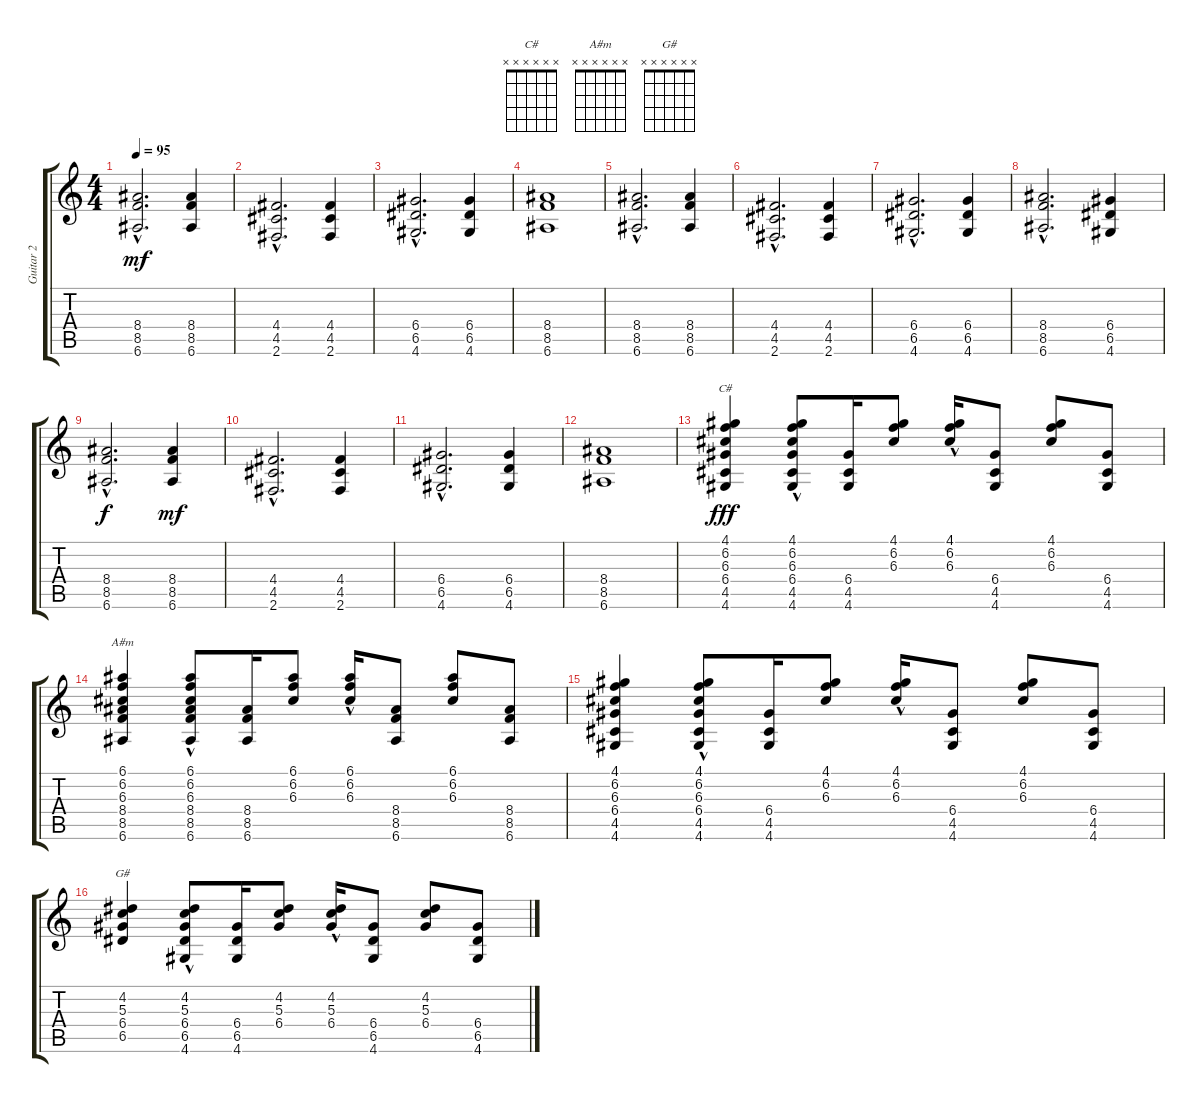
\track ("Guitar 2" "Guitar 2") {instrument distortionguitar}
\staff {score tabs}
\tuning (E4 B3 G3 D3 A2 E2) {hide}
\chord ("C#" x x x x x x)
\chord ("A#m" x x x x x x)
\chord ("G#" x x x x x x)
\ts (4 4)
\tempo 95
\clef g2
\ks c
(8.4{hac} 8.5{hac} 6.6{hac}).2{d dy mf} (8.4 8.5 6.6).4 |
(4.4{hac} 4.5{hac} 2.6{hac}).2{d} (4.4 4.5 2.6).4 |
(6.4{hac} 6.5{hac} 4.6{hac}).2{d} (6.4 6.5 4.6).4 |
(8.4 8.5 6.6).1 |
(8.4{hac} 8.5{hac} 6.6{hac}).2{d} (8.4 8.5 6.6).4 |
(4.4{hac} 4.5{hac} 2.6{hac}).2{d} (4.4 4.5 2.6).4 |
(6.4{hac} 6.5{hac} 4.6{hac}).2{d} (6.4 6.5 4.6).4 |
(8.4{hac} 8.5{hac} 6.6{hac}).2{d} (6.4 6.5 4.6).4 |
(8.4{hac} 8.5{hac} 6.6{hac}).2{d dy f} (8.4 8.5 6.6).4{dy mf} |
(4.4{hac} 4.5{hac} 2.6{hac}).2{d} (4.4 4.5 2.6).4 |
(6.4{hac} 6.5{hac} 4.6{hac}).2{d} (6.4 6.5 4.6).4 |
(8.4 8.5 6.6).1 |
(4.1 6.2 6.3 6.4 4.5 4.6).4{ch "C#" dy fff volume 12} (4.1{hac} 6.2 6.3{hac} 6.4 4.5 4.6).8 (6.4 4.5 4.6).16 (4.1 6.2 6.3).8 (4.1{hac} 6.2{hac} 6.3{hac}).16 (6.4 4.5 4.6).8 (4.1 6.2 6.3).8 (6.4 4.5 4.6).8 |
(6.1 6.2 6.3 8.4 8.5 6.6).4{ch "A#m"} (6.1{hac} 6.2 6.3{hac} 8.4 8.5 6.6).8 (8.4 8.5 6.6).16 (6.1 6.2 6.3).8 (6.1{hac} 6.2{hac} 6.3).16 (8.4 8.5 6.6).8 (6.1 6.2 6.3).8 (8.4 8.5 6.6).8 |
(4.1 6.2 6.3 6.4 4.5 4.6).4 (4.1{hac} 6.2 6.3{hac} 6.4 4.5 4.6).8 (6.4 4.5 4.6).16 (4.1 6.2 6.3).8 (4.1{hac} 6.2{hac} 6.3{hac}).16 (6.4 4.5 4.6).8 (4.1 6.2 6.3).8 (6.4 4.5 4.6).8 |
(4.2 5.3 6.4 6.5).4{ch "G#"} (4.2{hac} 5.3{hac} 6.4{hac} 6.5 4.6).8 (6.4 6.5 4.6).16 (4.2 5.3 6.4).8 (4.2{hac} 5.3{hac} 6.4{hac}).16 (6.4 6.5 4.6).8 (4.2 5.3 6.4).8 (6.4 6.5 4.6).8
